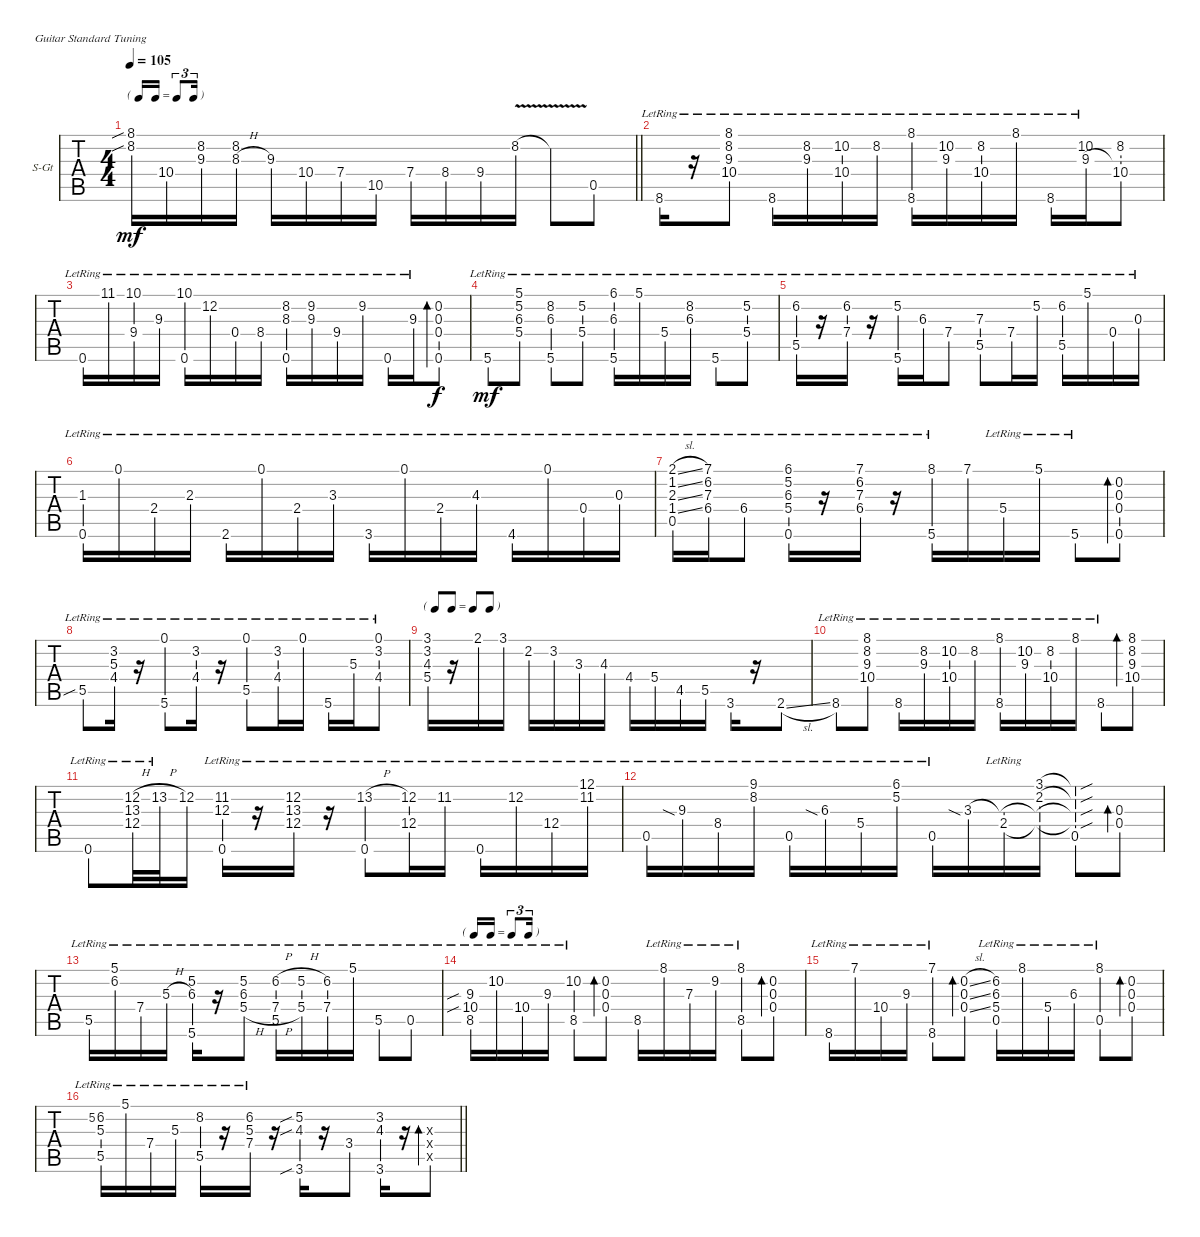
\defaultSystemsLayout 4
\bracketExtendMode groupsimilarinstruments
\firstSystemTrackNameOrientation horizontal
\otherSystemsTrackNameOrientation horizontal
\track ("Steel Guitar" "S-Gt") {instrument acousticguitarsteel}
\staff {tabs}
\tuning (E4 B3 G3 D3 A2 E2)
\ts (4 4)
\tf triplet16th
\tempo 105
\clef g2
\barLineRight lightlight
\ks c
(8.1{sib ac} 8.2{sib ac}).16{dy mf} 10.4.16 (8.2{ac} 9.3).16 (8.3{h} 8.2).16 9.3.16 10.4.16 7.4.16 10.5.16 7.4{ac}.16 8.4.16 9.4.16 8.2{v ac}.16 8.2{v t}.8 0.5.8 |
8.6{lr}.16 r.16 (10.4{lr} 8.1{lr} 9.3{lr} 8.2{lr}).8 8.6{lr}.16 (8.2{ac lr} 9.3{lr}).16 (10.4{lr} 10.2{ac lr}).16 8.2{ac lr}.16 (8.6{lr} 8.1{lr}).16 (10.2{ac lr} 9.3{lr}).16 (10.4{lr} 8.2{ac lr}).16 8.1{ac lr}.16 8.6{lr}.16 (10.2{ac lr} 9.3).16 (10.4 8.2 9.3{t}).8 |
0.6{lr}.16 11.1{ac lr}.16 (9.4{lr} 10.1{ac lr}).16 9.3{lr}.16 (0.6{lr} 10.1{ac lr}).16 12.2{ac lr}.16 0.4{lr}.16 8.4{lr}.16 (0.6{lr} 8.3{lr} 8.2{ac lr}).16 (9.2{ac lr} 9.3{lr}).16 9.4{lr}.16 9.2{lr}.16 0.6{lr}.16 9.3{lr}.16 (0.2 0.3 0.4 0.6).8{bd 40 dy f} |
5.6{lr}.8{dy mf} (5.4{lr} 5.1{ac lr} 6.3{lr} 5.2{lr}).8 (5.6{lr} 8.2{ac lr} 6.3{lr}).8 (5.4{lr} 5.2{ac lr}).8 (5.6{lr} 6.1{ac lr} 6.3{lr}).16 5.1{ac lr}.16 5.4{lr}.16 (8.2{ac lr} 6.3{lr}).16 5.6{lr}.8 (5.4{lr} 5.2{ac lr}).8 |
(5.5{lr} 6.2{ac lr}).16 r.16 (7.4{lr} 6.2{ac lr}).16 r.16 (5.6{lr} 5.2{ac lr}).16 6.3{lr}.16 7.4{lr}.8 (5.5{lr} 7.3{ac lr}).8 7.4{lr}.16 5.2{ac lr}.16 (5.5{lr} 6.2{ac lr}).16 5.1{ac lr}.16 0.4{lr}.16 0.3{lr}.16 |
(0.6{lr} 1.3{lr}).16 0.1{lr}.16 2.4{lr}.16 2.3{lr}.16 2.6{lr}.16 0.1{lr}.16 2.4{lr}.16 3.3{lr}.16 3.6{lr}.16 0.1{lr}.16 2.4{lr}.16 4.3{lr}.16 4.6{lr}.16 0.1{lr}.16 0.4{lr}.16 0.3{lr}.16 |
(0.5{lr} 2.1{sl lr} 1.2{sl lr} 2.3{sl lr} 1.4{sl lr}).16 (7.1{ac lr} 6.2{lr} 7.3{lr} 6.4{lr}).16 6.4{lr}.8 (0.6{lr} 5.4{lr} 6.3{lr} 5.2{lr} 6.1{ac lr}).16 r.16 (6.4{lr} 7.1{ac lr} 6.2{lr} 7.3{lr}).16 r.16 (5.6{lr} 8.1{ac lr}).16 7.1{ac}.16 5.4{lr}.16 5.1{ac lr}.16 5.6{lr}.8 (0.4{ac} 0.3{ac} 0.2{ac} 0.6{ac}).8{bd 39} |
5.5{sib ac lr}.8 (4.4{lr} 5.3{lr} 3.2{ac lr}).16 r.16 (0.1{ac lr} 5.6{lr}).8 (3.2{ac lr} 4.4{lr}).16 r.16 (5.5{lr} 0.1{ac lr}).8 (4.4{lr} 3.2{ac lr}).16 0.1{ac lr}.16 5.6{lr}.16 5.3{ac lr}.16 (4.4{lr} 0.1{ac lr} 3.2{lr}).8 |
\tf none
(3.1{ac} 3.2 4.3 5.4).16 r.16 2.1.16 3.1.16 2.2.16 3.2.16 3.3.16 4.3.16 4.4.16 5.4.16 4.5.16 5.5.16 3.6.16 r.16 2.6{sl ac}.8 |
8.6{lr}.8 (10.4{lr} 8.1{lr} 9.3{lr} 8.2{lr}).8 8.6{lr}.16 (8.2{ac lr} 9.3{lr}).16 (10.4{lr} 10.2{ac lr}).16 8.2{ac lr}.16 (8.6{lr} 8.1{lr}).16 (10.2{ac lr} 9.3{lr}).16 (10.4{lr} 8.2{ac lr}).16 8.1{ac lr}.16 8.6{lr}.8 (10.4{ac} 9.3{ac} 8.2{ac} 8.1).8{bd 38} |
0.6{lr}.8 (12.4{lr} 12.2{h ac lr} 13.3).32 13.2{h ac lr}.32 12.2{ac}.16 (0.6{lr} 12.3{lr} 11.2{ac lr}).16 r.16 (12.2{ac lr} 13.3{lr} 12.4{lr}).16 r.16 (0.6{lr} 13.2{h ac lr}).8 (12.4{lr} 12.2{ac lr}).16 11.2{ac lr}.16 0.6{lr}.16 12.2{ac lr}.16 12.4{lr}.16 (12.1{ac lr} 11.2{ac lr}).16 |
0.5{lr}.16 9.3{sia lr}.16 8.4{lr}.16 (9.1{ac lr} 8.2{ac lr}).16 0.5{lr}.16 6.3{sia lr}.16 5.4{lr}.16 (6.1{ac lr} 5.2{ac lr}).16 0.5{lr}.16 3.3{sia}.16 (2.4 3.3{lr t}).16 (3.1{ac} 2.2{ac} 3.3{t} 2.4{t}).16 (0.5 3.1{sou t} 2.2{sou t} 3.3{sou t} 2.4{sou t}).8 (0.3{ac} 0.4{ac}).8{bd 37} |
5.5{lr}.16 (6.2{lr} 5.1{ac lr}).16 7.4{lr}.16 5.3{h lr}.16 (5.6{lr} 5.2{ac lr} 6.3).16 r.16 (5.4{h lr} 5.2{ac lr} 6.3).8 (5.5{lr} 7.4{h lr} 6.2{h ac lr}).16 (5.4{lr} 5.2{h ac lr}).16 (7.4{lr} 6.2{ac lr}).16 5.1{ac lr}.16 5.5{lr}.8 0.5{lr}.8 |
\tf triplet16th
(8.5{lr} 10.4{sib} 9.3{sib}).16 10.2{ac lr}.16 10.4{lr}.16 9.3{lr}.16 (10.2{ac lr} 8.5{lr}).8 (0.4 0.3 0.2).8{bd 37} 8.5.16 8.1{ac lr}.16 7.3{lr}.16 9.2{lr}.16 (8.1{ac lr} 8.5{lr}).8 (0.4 0.3 0.2).8{bd 37} |
8.6{lr}.16 7.1{ac lr}.16 10.4{lr}.16 9.3{lr}.16 (7.1{ac} 8.6{lr}).8 (0.2{sl} 0.3{sl} 0.4{sl}).8{bd 36} (0.5{lr} 6.2 6.3 5.4).16 8.1{ac lr}.16 5.4{lr}.16 6.3{lr}.16 (8.1{ac} 0.5{lr}).8 (0.3 0.2 0.4).8{bd 35} |
\barLineRight lightlight
5.2{lr}.8{gr} (5.5{lr} 6.2{ac lr} 5.3{lr}).16 5.1{ac lr}.16 7.4{lr}.16 5.3{lr}.16 (5.5{lr} 8.2{ac lr}).16 r.16 (7.4{lr} 6.2{ac lr} 5.3{lr}).16 r.16 (3.6{sib} 5.2{sib ac} 4.3{sib}).16 r.16 3.4.8 (3.6 4.3 3.2{ac}).16 r.16 (0.4{x} 0.3{x} 0.5{x}).8{bd 34}
